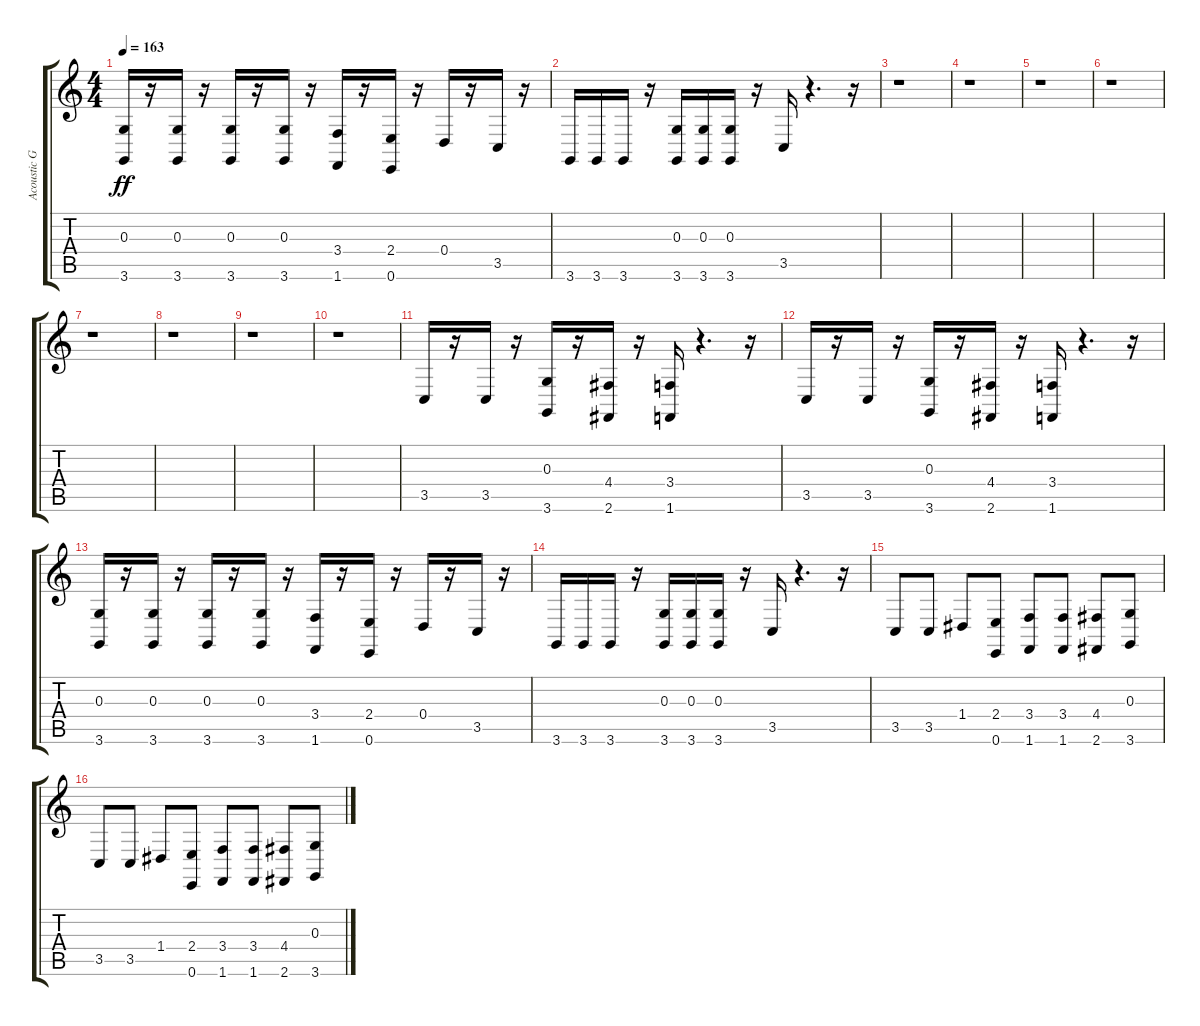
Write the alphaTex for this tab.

\track ("Acoustic Grand Piano-2" "Acoustic G") {instrument acousticgrandpiano}
\staff {score tabs}
\tuning (E4 B3 G3 D3 A2 E2) {hide}
\ts (4 4)
\tempo 163
\clef g2
\ks c
(0.3 3.6).16{dy ff} r.16 (0.3 3.6).16 r.16 (0.3 3.6).16 r.16 (0.3 3.6).16 r.16 (3.4 1.6).16 r.16 (2.4 0.6).16 r.16 0.4.16 r.16 3.5.16 r.16 |
3.6.16 3.6.16 3.6.16 r.16 (0.3 3.6).16 (0.3 3.6).16 (0.3 3.6).16 r.16 3.5.16 r.4{d} r.16 |
r.1 |
r.1 |
r.1 |
r.1 |
r.1 |
r.1 |
r.1 |
r.1 |
3.5.16 r.16 3.5.16 r.16 (0.3 3.6).16 r.16 (4.4 2.6).16 r.16 (3.4 1.6).16 r.4{d} r.16 |
3.5.16 r.16 3.5.16 r.16 (0.3 3.6).16 r.16 (4.4 2.6).16 r.16 (3.4 1.6).16 r.4{d} r.16 |
(0.3 3.6).16 r.16 (0.3 3.6).16 r.16 (0.3 3.6).16 r.16 (0.3 3.6).16 r.16 (3.4 1.6).16 r.16 (2.4 0.6).16 r.16 0.4.16 r.16 3.5.16 r.16 |
3.6.16 3.6.16 3.6.16 r.16 (0.3 3.6).16 (0.3 3.6).16 (0.3 3.6).16 r.16 3.5.16 r.4{d} r.16 |
3.5.8 3.5.8 1.4.8 (2.4 0.6).8 (3.4 1.6).8 (3.4 1.6).8 (4.4 2.6).8 (0.3 3.6).8 |
3.5.8 3.5.8 1.4.8 (2.4 0.6).8 (3.4 1.6).8 (3.4 1.6).8 (4.4 2.6).8 (0.3 3.6).8
